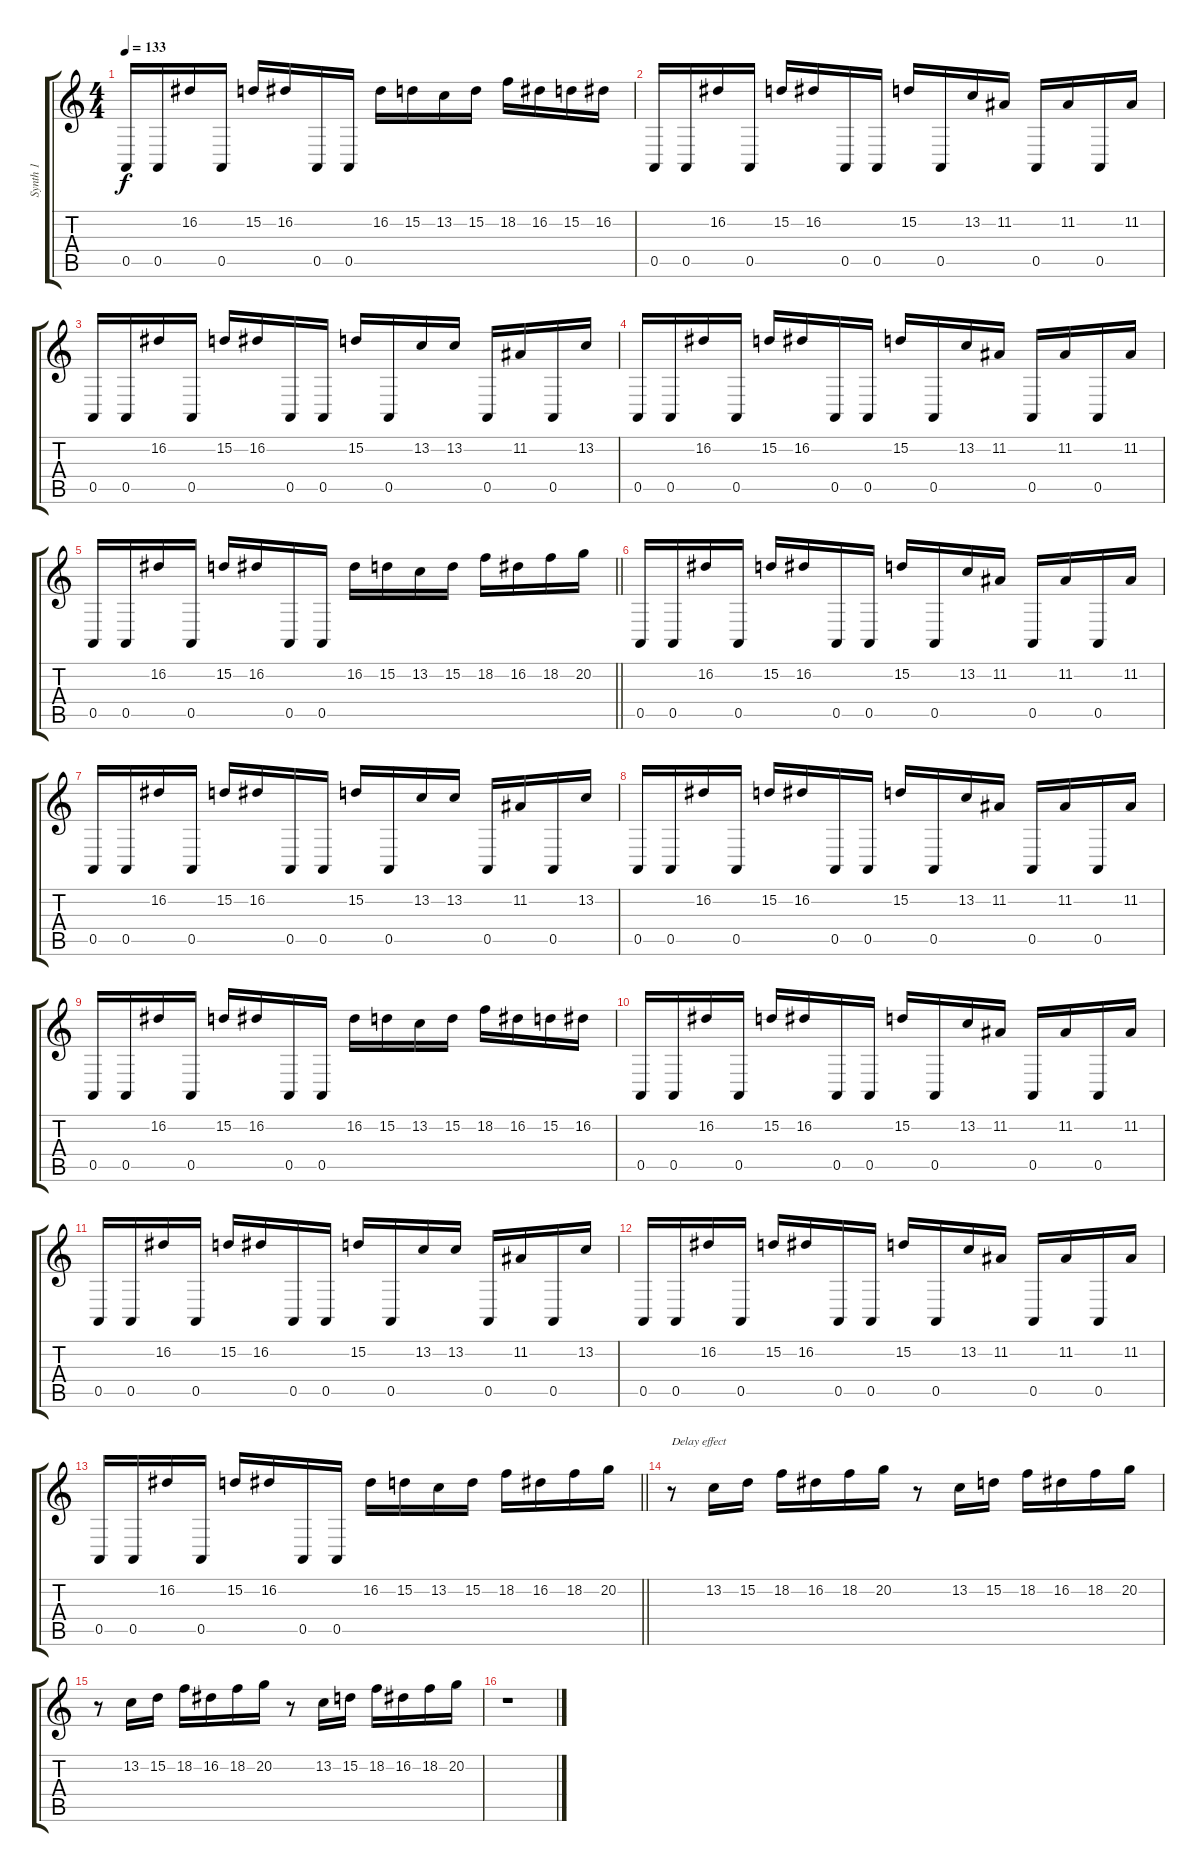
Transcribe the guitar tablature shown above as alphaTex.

\track ("Synth 1" "Synth 1") {instrument lead2sawtooth}
\staff {score tabs}
\tuning (E4 B3 G3 D3 A2 E2) {hide}
\ts (4 4)
\tempo 133
\clef g2
\ks c
0.5.16{dy f} 0.5.16 16.2.16 0.5.16 15.2.16 16.2.16 0.5.16 0.5.16 16.2.16 15.2.16 13.2.16 15.2.16 18.2.16 16.2.16 15.2.16 16.2.16 |
0.5.16 0.5.16 16.2.16 0.5.16 15.2.16 16.2.16 0.5.16 0.5.16 15.2.16 0.5.16 13.2.16 11.2.16 0.5.16 11.2.16 0.5.16 11.2.16 |
0.5.16 0.5.16 16.2.16 0.5.16 15.2.16 16.2.16 0.5.16 0.5.16 15.2.16 0.5.16 13.2.16 13.2.16 0.5.16 11.2.16 0.5.16 13.2.16 |
0.5.16 0.5.16 16.2.16 0.5.16 15.2.16 16.2.16 0.5.16 0.5.16 15.2.16 0.5.16 13.2.16 11.2.16 0.5.16 11.2.16 0.5.16 11.2.16 |
\barLineRight lightlight
0.5.16 0.5.16 16.2.16 0.5.16 15.2.16 16.2.16 0.5.16 0.5.16 16.2.16 15.2.16 13.2.16 15.2.16 18.2.16 16.2.16 18.2.16 20.2.16 |
0.5.16 0.5.16 16.2.16 0.5.16 15.2.16 16.2.16 0.5.16 0.5.16 15.2.16 0.5.16 13.2.16 11.2.16 0.5.16 11.2.16 0.5.16 11.2.16 |
0.5.16 0.5.16 16.2.16 0.5.16 15.2.16 16.2.16 0.5.16 0.5.16 15.2.16 0.5.16 13.2.16 13.2.16 0.5.16 11.2.16 0.5.16 13.2.16 |
0.5.16 0.5.16 16.2.16 0.5.16 15.2.16 16.2.16 0.5.16 0.5.16 15.2.16 0.5.16 13.2.16 11.2.16 0.5.16 11.2.16 0.5.16 11.2.16 |
0.5.16 0.5.16 16.2.16 0.5.16 15.2.16 16.2.16 0.5.16 0.5.16 16.2.16 15.2.16 13.2.16 15.2.16 18.2.16 16.2.16 15.2.16 16.2.16 |
0.5.16 0.5.16 16.2.16 0.5.16 15.2.16 16.2.16 0.5.16 0.5.16 15.2.16 0.5.16 13.2.16 11.2.16 0.5.16 11.2.16 0.5.16 11.2.16 |
0.5.16 0.5.16 16.2.16 0.5.16 15.2.16 16.2.16 0.5.16 0.5.16 15.2.16 0.5.16 13.2.16 13.2.16 0.5.16 11.2.16 0.5.16 13.2.16 |
0.5.16 0.5.16 16.2.16 0.5.16 15.2.16 16.2.16 0.5.16 0.5.16 15.2.16 0.5.16 13.2.16 11.2.16 0.5.16 11.2.16 0.5.16 11.2.16 |
\barLineRight lightlight
0.5.16 0.5.16 16.2.16 0.5.16 15.2.16 16.2.16 0.5.16 0.5.16 16.2.16 15.2.16 13.2.16 15.2.16 18.2.16 16.2.16 18.2.16 20.2.16 |
r.8{txt "Delay effect" volume 3} 13.2.16 15.2.16 18.2.16 16.2.16 18.2.16 20.2.16 r.8 13.2.16 15.2.16 18.2.16 16.2.16 18.2.16 20.2.16 |
r.8 13.2.16 15.2.16 18.2.16 16.2.16 18.2.16 20.2.16 r.8 13.2.16 15.2.16 18.2.16 16.2.16 18.2.16 20.2.16 |
r.1
